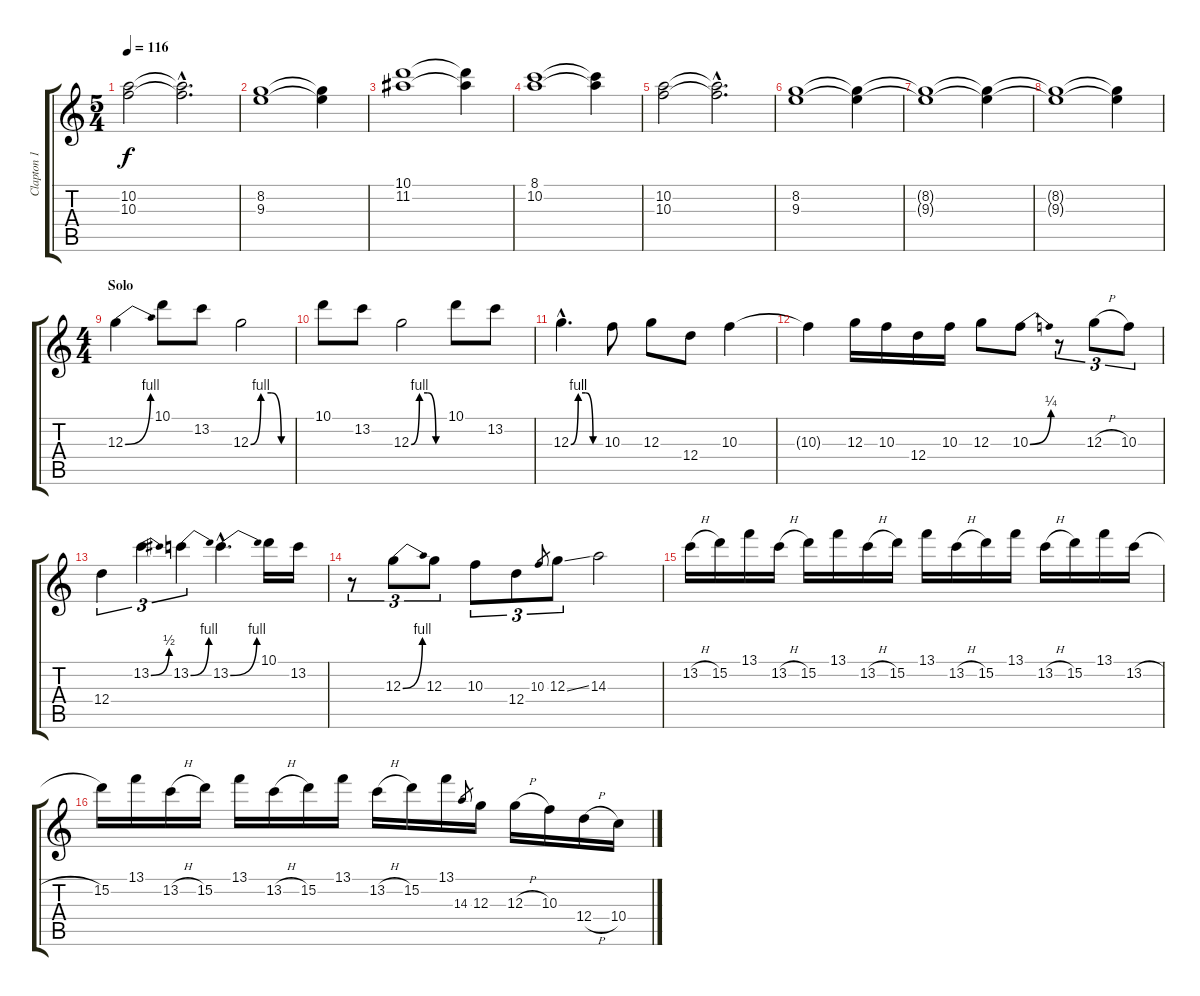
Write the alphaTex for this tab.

\track ("Clapton 1" "Clapton 1") {instrument overdrivenguitar}
\staff {score tabs}
\tuning (E4 B3 G3 D3 A2 E2) {hide}
\ts (5 4)
\tempo 116
\clef g2
\ks c
(10.2 10.3).2{dy f} (10.2{hac t} 10.3{hac t}).2{d} |
(8.2 9.3).1 (8.2{t} 9.3{t}).4 |
(10.1 11.2).1 (10.1{t} 11.2{t}).4 |
(8.1 10.2).1 (8.1{t} 10.2{t}).4 |
(10.2 10.3).2 (10.2{hac t} 10.3{hac t}).2{d} |
(8.2 9.3).1 (8.2{t} 9.3{t}).4 |
(8.2{t} 9.3{t}).1 (8.2{t} 9.3{t}).4 |
(8.2{t} 9.3{t}).1 (8.2{t} 9.3{t}).4 |
\ts (4 4)
\section ("" "Solo")
12.3{be (bend 0 0 60 4)}.4 10.1.8 13.2.8 12.3{be (custom 0 0 15 4 30 4 45 0 60 0)}.2 |
10.1.8 13.2.8 12.3{be (custom 0 0 15 4 30 4 45 0 60 0)}.2 10.1.8 13.2.8 |
12.3{be (custom 0 0 15 4 30 4 45 0 60 0) hac}.4{d} 10.3.8 12.3.8 12.4.8 10.3.4 |
10.3{t}.4 12.3.16 10.3.16 12.4.16 10.3.16 12.3.8 10.3{be (bend 0 0 60 1)}.8 r.8{tu (3 2)} 12.3{h}.8{tu (3 2)} 10.3.8{tu (3 2)} |
12.4.4{tu (3 2)} 13.2{be (bend 0 0 60 2)}.4{tu (3 2)} 13.2{be (bend 0 0 60 4)}.4{tu (3 2)} 13.2{be (bend 0 0 60 4) hac}.4{d} 10.1.16 13.2.16 |
r.8{tu (3 2)} 12.3{be (bend 0 0 60 4)}.8{tu (3 2)} 12.3.8{tu (3 2)} 10.3.8{tu (3 2)} 12.4.8{tu (3 2)} 10.3.8{gr} 12.3{ss}.8{tu (3 2)} 14.3.2 |
13.2{h}.16 15.2.16 13.1.16 13.2{h}.16 15.2.16 13.1.16 13.2{h}.16 15.2.16 13.1.16 13.2{h}.16 15.2.16 13.1.16 13.2{h}.16 15.2.16 13.1.16 13.2{h}.16 |
15.2.16 13.1.16 13.2{h}.16 15.2.16 13.1.16 13.2{h}.16 15.2.16 13.1.16 13.2{h}.16 15.2.16 13.1.16 14.3.8{gr} 12.3.16 12.3{h}.16 10.3.16 12.4{h}.16 10.4.16
